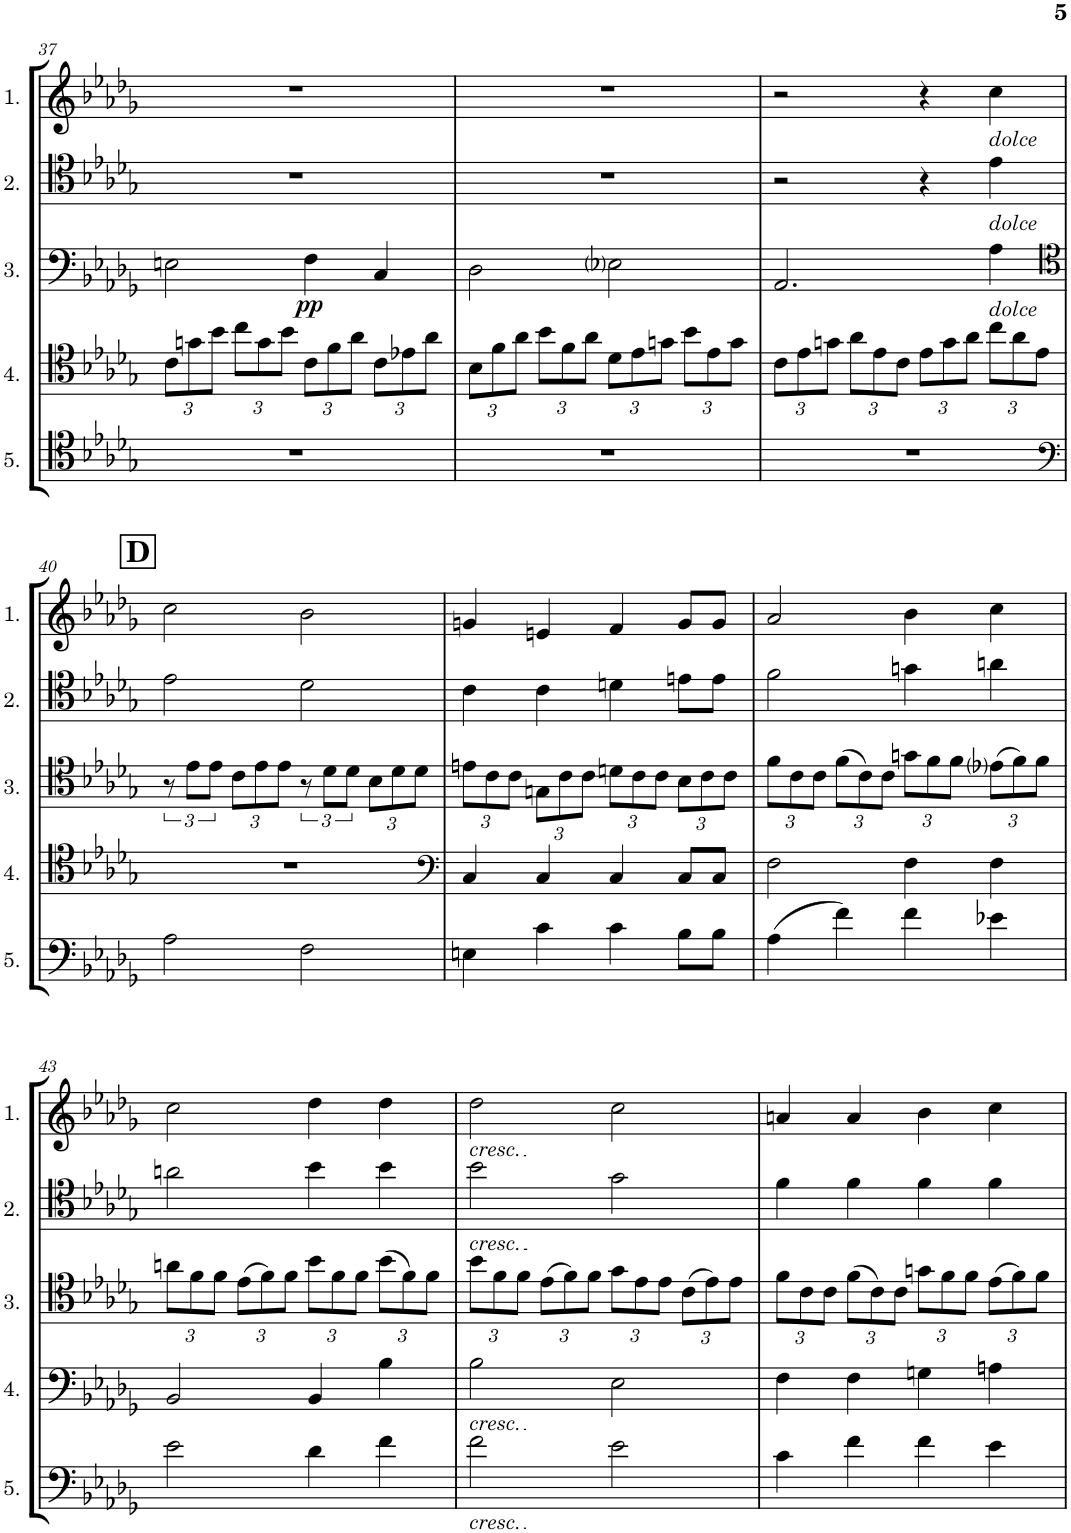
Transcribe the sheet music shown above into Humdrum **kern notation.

**kern	**kern	**kern	**dynam	**kern	**kern
*part5	*part4	*part3	*part3	*part2	*part1
*staff5	*staff4	*staff3	*staff3	*staff2	*staff1
*I"Cello 5	*I"Cello 4	*I"Cello 3	*	*I"Cello 2	*I"Cello 1
!!LO:PB:g=z
*clefC4	*clefC4	*clefF4	*	*clefC4	*clefG2
*k[b-e-a-d-g-]	*k[b-e-a-d-g-]	*k[b-e-a-d-g-]	*	*k[b-e-a-d-g-]	*k[b-e-a-d-g-]
*M4/4	*M4/4	*M4/4	*	*M4/4	*M4/4
*met(c)	*met(c)	*met(c)	*	*met(c)	*met(c)
*	*Xbrackettup	*	*	*	*
=37	=37	=37	=37	=37	=37
1r	12c\L	2En\	.	1r	1r
.	12gn\	.	.	.	.
.	12b-\J	.	.	.	.
.	12cc\L	.	.	.	.
.	12g\	.	.	.	.
.	12b-\J	.	.	.	.
!	!	!	!LO:DY:b	!	!
.	12c\L	4F\	pp	.	.
.	12f\	.	.	.	.
.	12a-\J	.	.	.	.
.	12c\L	4C/	.	.	.
.	12e-X\	.	.	.	.
.	12a-\J	.	.	.	.
=38	=38	=38	=38	=38	=38
1r	12B-\L	2D-\	.	1r	1r
.	12f\	.	.	.	.
.	12a-\J	.	.	.	.
.	12b-\L	.	.	.	.
.	12f\	.	.	.	.
.	12a-\J	.	.	.	.
.	12d-\L	2E-i\	.	.	.
.	12e-\	.	.	.	.
.	12gn\J	.	.	.	.
.	12b-\L	.	.	.	.
.	12e-\	.	.	.	.
.	12g\J	.	.	.	.
=39	=39	=39	=39	=39	=39
1r	12c\L	2.AA-/	.	2r	2r
.	12e-\	.	.	.	.
.	12gn\J	.	.	.	.
.	12a-\L	.	.	.	.
.	12e-\	.	.	.	.
.	12c\J	.	.	.	.
.	12e-\L	.	.	4r	4r
.	12g\	.	.	.	.
.	12a-\J	.	.	.	.
!	!	!	!	!	!LO:TX:b:i:t=dolce
!	!	!	!	!LO:TX:b:i:t=dolce	!
!	!	!LO:TX:b:i:t=dolce	!	!	!
.	12cc\L	4A-\	.	4e-\	4cc\
.	12a-\	.	.	.	.
.	12e-\J	.	.	.	.
!!LO:LB:g=z
!!LO:REH:place=s1:a:B:cj:fs=14:t=D
=40	=40	=40	=40	=40	=40
*clefF4	*	*clefC4	*	*	*
2A-\	1r	12r	.	2e-\	2cc\
.	.	12e-\L	.	.	.
.	.	12e-\J	.	.	.
*	*	*Xbrackettup	*	*	*
.	.	12c\L	.	.	.
.	.	12e-\	.	.	.
.	.	12e-\J	.	.	.
*	*	*brackettup	*	*	*
2F\	.	12r	.	2d-\	2b-\
.	.	12d-\L	.	.	.
.	.	12d-\J	.	.	.
*	*	*Xbrackettup	*	*	*
.	.	12B-\L	.	.	.
.	.	12d-\	.	.	.
.	.	12d-\J	.	.	.
=41	=41	=41	=41	=41	=41
*	*clefF4	*	*	*	*
4En\	4C/	12en\L	.	4c\	4gn/
.	.	12c\	.	.	.
.	.	12c\J	.	.	.
4c\	4C/	12Gn\L	.	4c\	4en/
.	.	12c\	.	.	.
.	.	12c\J	.	.	.
4c\	4C/	12dn\L	.	4dn\	4f/
.	.	12c\	.	.	.
.	.	12c\J	.	.	.
8B-\L	8C/L	12B-\L	.	8en\L	8g/L
.	.	12c\	.	.	.
8B-\J	8C/J	.	.	8e\J	8g/J
.	.	12c\J	.	.	.
=42	=42	=42	=42	=42	=42
(4A-\	2F\	12f\L	.	2f\	2a-/
.	.	12c\	.	.	.
.	.	12c\J	.	.	.
4f\)	.	(12f\L	.	.	.
.	.	12c\)	.	.	.
.	.	12c\J	.	.	.
4f\	4F\	12gn\L	.	4gn\	4b-\
.	.	12f\	.	.	.
.	.	12f\J	.	.	.
4e-X\	4F\	(12e-i\L	.	4an\	4cc\
.	.	12f\)	.	.	.
.	.	12f\J	.	.	.
!!LO:LB:g=z
=43	=43	=43	=43	=43	=43
2e-\	2BB-/	12an\L	.	2an\	2cc\
.	.	12f\	.	.	.
.	.	12f\J	.	.	.
.	.	(12e-\L	.	.	.
.	.	12f\)	.	.	.
.	.	12f\J	.	.	.
4d-\	4BB-/	12b-\L	.	4b-\	4dd-\
.	.	12f\	.	.	.
.	.	12f\J	.	.	.
4f\	4B-\	(12b-\L	.	4b-\	4dd-\
.	.	12f\)	.	.	.
.	.	12f\J	.	.	.
=44	=44	=44	=44	=44	=44
!	!	!	!	!	!LO:TX:b:i:t=cresc.
!	!	!	!	!LO:TX:b:i:t=cresc.	!
!	!LO:TX:b:i:t=cresc.	!	!	!	!
!LO:TX:b:i:t=cresc.	!	!	!	!	!
2f\	2B-\	12b-\L	.	2b-\	2dd-\
.	.	12f\	.	.	.
.	.	12f\J	.	.	.
.	.	(12e-\L	.	.	.
.	.	12f\)	.	.	.
.	.	12f\J	.	.	.
2e-\	2E-\	12g-\L	.	2g-\	2cc\
.	.	12e-\	.	.	.
.	.	12e-\J	.	.	.
.	.	(12c\L	.	.	.
.	.	12e-\)	.	.	.
.	.	12e-\J	.	.	.
=45	=45	=45	=45	=45	=45
4c\	4F\	12f\L	.	4f\	4an/
.	.	12c\	.	.	.
.	.	12c\J	.	.	.
4f\	4F\	(12f\L	.	4f\	4a/
.	.	12c\)	.	.	.
.	.	12c\J	.	.	.
4f\	4Gn\	12gn\L	.	4f\	4b-\
.	.	12f\	.	.	.
.	.	12f\J	.	.	.
4e-\	4An\	(12e-\L	.	4f\	4cc\
.	.	12f\)	.	.	.
.	.	12f\J	.	.	.
=	=	=	=	=	=
*-	*-	*-	*-	*-	*-
